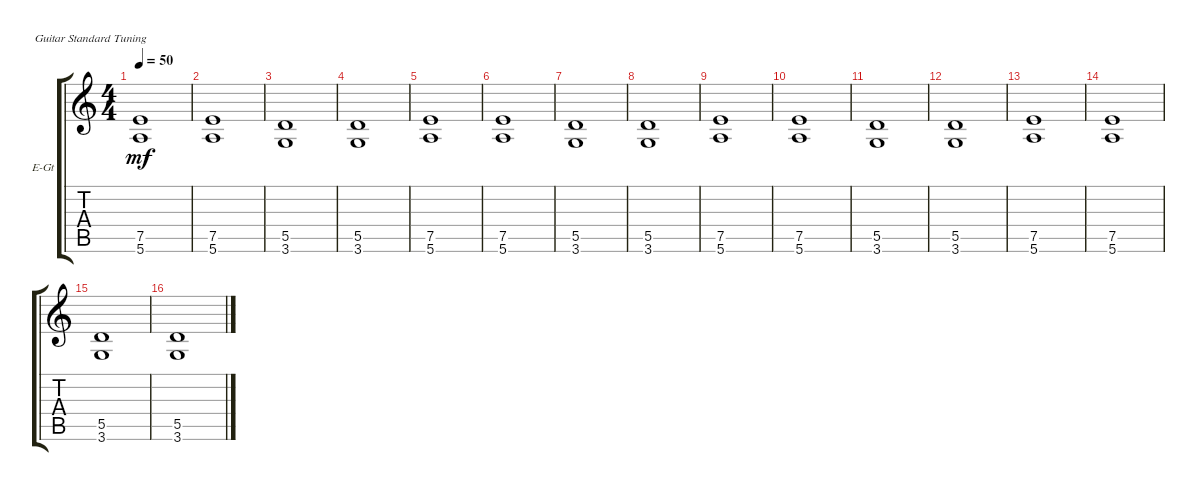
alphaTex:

\defaultSystemsLayout 4
\bracketExtendMode groupsimilarinstruments
\firstSystemTrackNameOrientation horizontal
\otherSystemsTrackNameOrientation horizontal
\track ("Влад" "E-Gt") {instrument distortionguitar}
\staff {score tabs}
\tuning (E4 B3 G3 D3 A2 E2)
\ts (4 4)
\tempo 50
\clef g2
\scale
0.333333
\ks c
(5.6 7.5).1{dy mf} |
\scale
0.333333 (5.6 7.5).1 |
\scale
0.333333 (3.6 5.5).1 |
\scale
0.333333 (3.6 5.5).1 |
\scale
0.333333 (5.6 7.5).1 |
\scale
0.333333 (5.6 7.5).1 |
\scale
0.333333 (3.6 5.5).1 |
\scale
0.333333 (3.6 5.5).1 |
\scale
0.333333 (5.6 7.5).1 |
\scale
0.333333 (5.6 7.5).1 |
\scale
0.333333 (3.6 5.5).1 |
\scale
0.333333 (3.6 5.5).1 |
\scale
0.333333 (5.6 7.5).1 |
\scale
0.333333 (5.6 7.5).1 |
\scale
0.333333 (3.6 5.5).1 |
\scale
0.333333 (3.6 5.5).1
